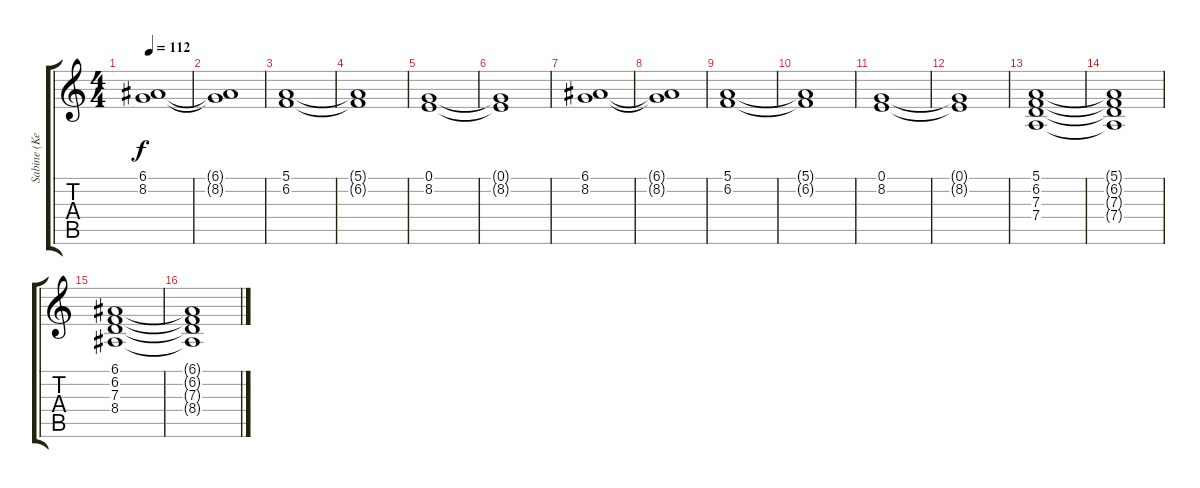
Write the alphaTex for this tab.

\track ("Sabine (KeybMid)" "Sabine (Ke") {instrument stringensemble1}
\staff {score tabs}
\tuning (E4 B3 G3 D3 A2 E2) {hide}
\ts (4 4)
\tempo 112
\clef g2
\ks c
(6.1 8.2).1{dy f volume 13 balance 9 instrument pad4choir} |
(6.1{t} 8.2{t}).1 |
(5.1 6.2).1 |
(5.1{t} 6.2{t}).1 |
(0.1 8.2).1 |
(0.1{t} 8.2{t}).1 |
(6.1 8.2).1 |
(6.1{t} 8.2{t}).1 |
(5.1 6.2).1 |
(5.1{t} 6.2{t}).1 |
(0.1 8.2).1 |
(0.1{t} 8.2{t}).1 |
(5.1 6.2 7.3 7.4).1{volume 13 balance 9 instrument pad4choir} |
(5.1{t} 6.2{t} 7.3{t} 7.4{t}).1 |
(6.1 6.2 7.3 8.4).1 |
(6.1{t} 6.2{t} 7.3{t} 8.4{t}).1
